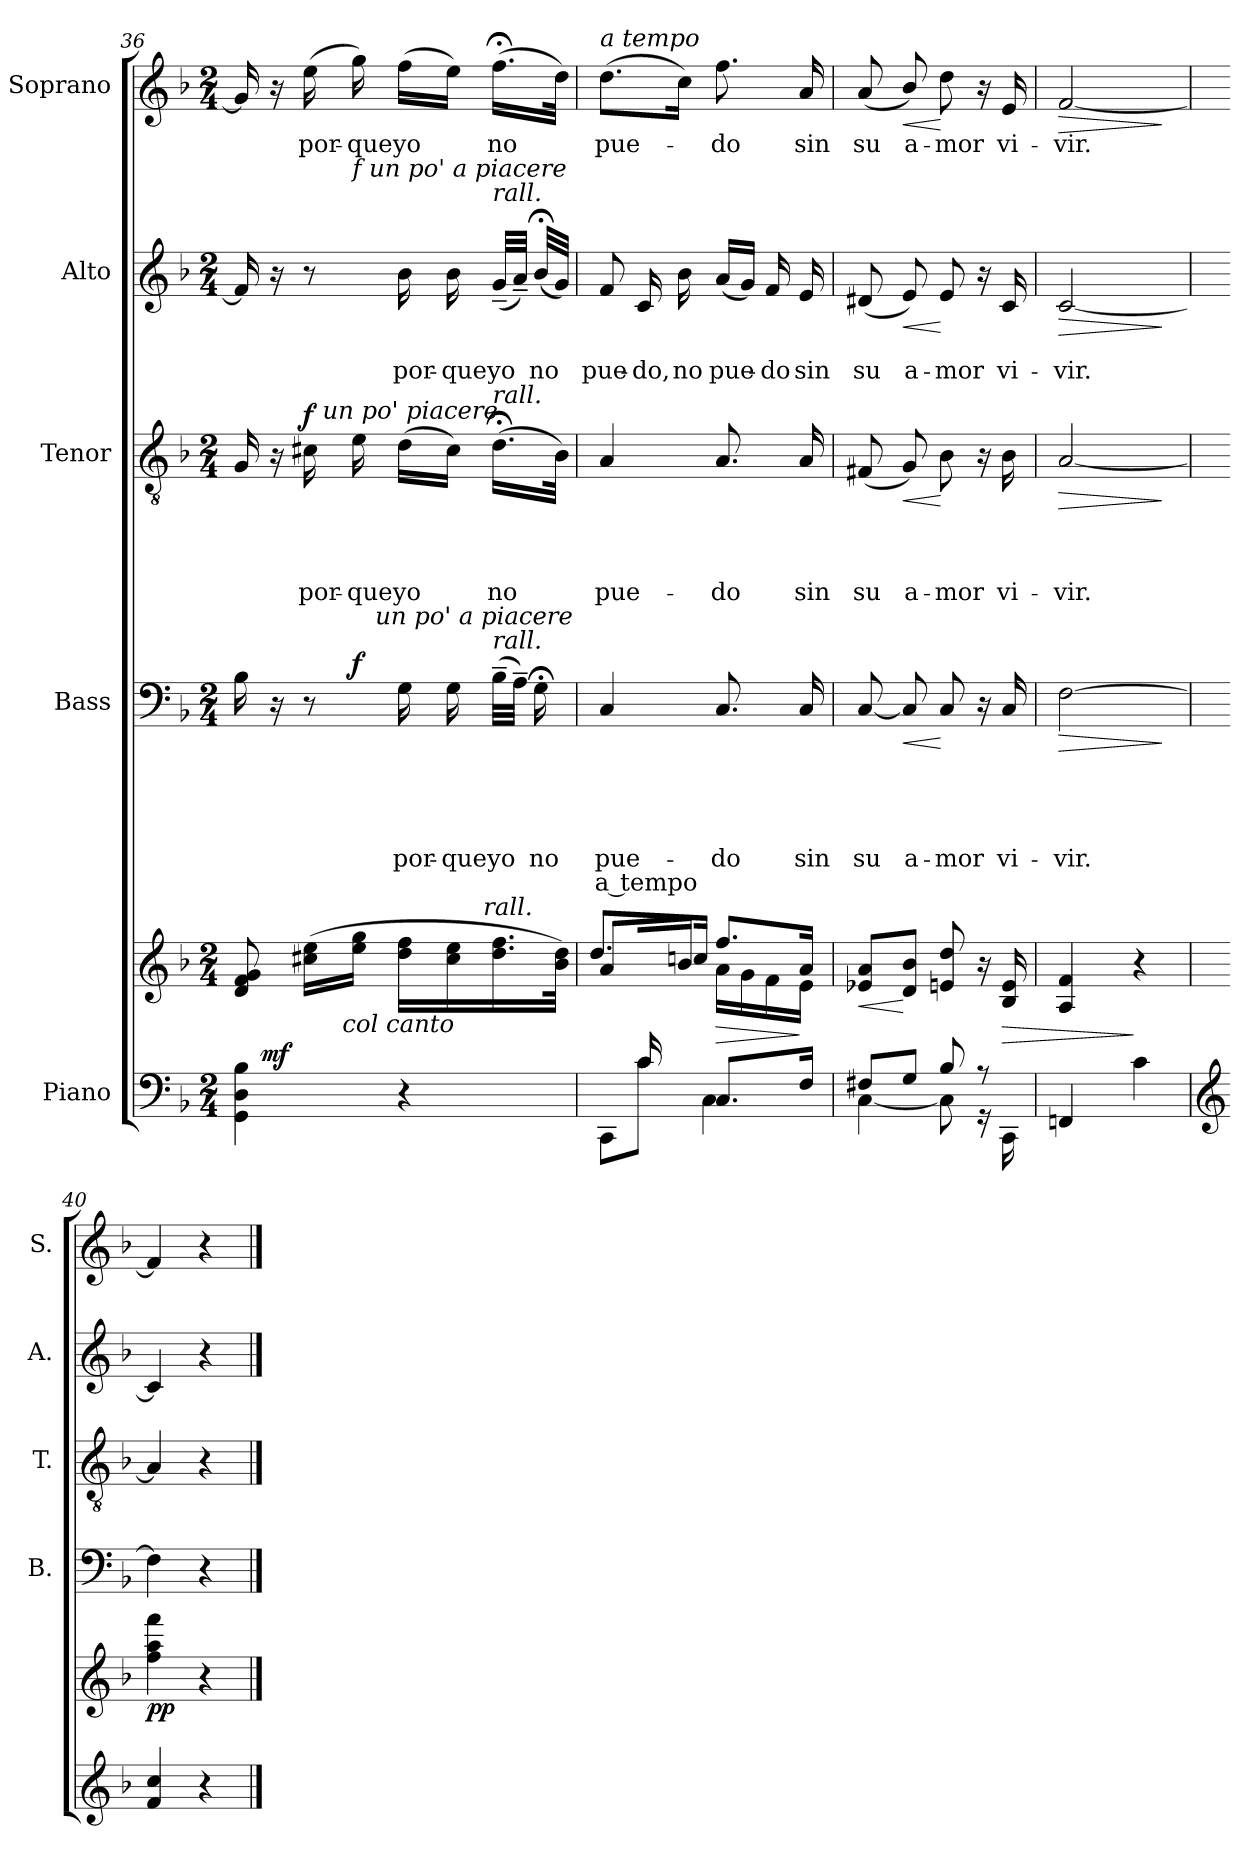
**kern	**kern	**dynam	**kern	**text	**text	**text	**text	**text	**text	**dynam	**kern	**text	**text	**text	**text	**dynam	**kern	**text	**text	**dynam	**kern	**text	**dynam
*part5	*part5	*part5	*part4	*part4	*part4	*part4	*part4	*part4	*part4	*part4	*part3	*part3	*part3	*part3	*part3	*part3	*part2	*part2	*part2	*part2	*part1	*part1	*part1
*staff6	*staff5	*staff5/6	*staff4	*staff4	*staff4	*staff4	*staff4	*staff4	*staff4	*staff4	*staff3	*staff3	*staff3	*staff3	*staff3	*staff3	*staff2	*staff2	*staff2	*staff2	*staff1	*staff1	*staff1
*I"Piano	*	*	*I"Bass	*	*	*	*	*	*	*	*I"Tenor	*	*	*	*	*	*I"Alto	*	*	*	*I"Soprano	*	*
*	*	*	*I'B.	*	*	*	*	*	*	*	*I'T.	*	*	*	*	*	*I'A.	*	*	*	*I'S.	*	*
*clefF4	*clefG2	*	*clefF4	*	*	*	*	*	*	*	*clefGv2	*	*	*	*	*	*clefG2	*	*	*	*clefG2	*	*
*k[b-]	*k[b-]	*	*k[b-]	*	*	*	*	*	*	*	*k[b-]	*	*	*	*	*	*k[b-]	*	*	*	*k[b-]	*	*
*F:	*F:	*	*F:	*	*	*	*	*	*	*	*F:	*	*	*	*	*	*F:	*	*	*	*F:	*	*
*M2/4	*M2/4	*	*M2/4	*	*	*	*	*	*	*	*M2/4	*	*	*	*	*	*M2/4	*	*	*	*M2/4	*	*
=36	=36	=36	=36	=36	=36	=36	=36	=36	=36	=36	=36	=36	=36	=36	=36	=36	=36	=36	=36	=36	=36	=36	=36
*^	*^	*	*^	*	*	*	*	*	*	*	*^	*	*	*	*	*	*^	*	*	*	*	*	*
*	*	*	*^	*	*	*^	*	*	*	*	*	*	*	*	*	*	*	*	*	*	*	*	*	*	*	*	*	*
4GG\ 4D\ 4B-\	24ryy	8d/ 8f/ 8g/	6ryy	3ryy	.	16B-\	8.ryy	8..ryy	.	.	.	.	.	.	.	16G/	8ryy	.	.	.	.	.	16f/]	8.ryy	.	.	.	16g/]	.	.
.	96ryy	.	.	.	.	.	.	.	.	.	.	.	.	.	.	.	.	.	.	.	.	.	.	.	.	.	.	.	.	.
!	!	!	!	!	!LO:DY:a=2	!	!	!	!	!	!	!	!	!	!	!	!	!	!	!	!	!	!	!	!	!	!	!	!	!
.	3ryy	.	.	.	mf	.	.	.	.	.	.	.	.	.	.	.	.	.	.	.	.	.	.	.	.	.	.	.	.	.
.	.	.	.	.	.	16rC	.	.	.	.	.	.	.	.	.	16rA	.	.	.	.	.	.	16ra	.	.	.	.	16ra	.	.
!	!	!	!	!	!	!	!	!	!	!	!	!	!	!	!	!	!	!	!	!	!LO:LY:b	!LO:DY:a	!	!	!	!	!	!	!LO:LY:b	!
.	.	(>16cc#X\ 16ee\LL	.	.	.	8r	.	.	.	.	.	.	.	.	.	16c#X\	32ryy	.	.	.	por-	f	8r	.	.	.	.	(>16ee\	por-	.
!	!	!	!	!	!	!	!	!	!	!	!	!	!	!	!	!	!LO:TX:a:i:t=un po' piacere	!	!	!	!	!	!	!	!	!	!	!	!	!
.	.	.	.	.	.	.	.	.	.	.	.	.	.	.	.	.	4ryy	.	.	.	.	.	.	.	.	.	.	.	.	.
.	.	.	96ryy	.	.	.	.	.	.	.	.	.	.	.	.	.	.	.	.	.	.	.	.	.	.	.	.	.	.	.
!	!	!	!LO:TX:b:i:t=col canto	!	!	!	!	!	!	!	!	!	!	!	!	!	!	!	!	!	!	!	!	!	!	!	!	!	!	!
.	.	.	6ryy	.	.	.	.	.	.	.	.	.	.	.	.	.	.	.	.	.	.	.	.	.	.	.	.	.	.	.
!	!	!	!	!	!	!	!	!	!	!	!	!	!	!	!	!	!	!	!	!	!	!	!	!LO:TX:a:i:t=f un po' a piacere	!	!	!	!	!	!
!	!	!	!	!	!	!	!	!	!	!	!	!	!	!	!LO:DY:a	!	!	!	!	!	!LO:LY:b	!	!	!	!	!	!	!	!LO:LY:b	!
.	.	16ee\ 16gg\JJ	.	.	.	.	4ryy	.	.	.	.	.	.	.	f	16e\	.	.	.	.	-que	.	.	4ryy	.	.	.	16gg\)	-que	.
!	!	!	!	!	!	!	!	!LO:TX:a:i:t=un po' a piacere	!	!	!	!	!	!	!	!	!	!	!	!	!	!	!	!	!	!	!	!	!	!
.	.	.	.	.	.	.	.	4ryy	.	.	.	.	.	.	.	.	.	.	.	.	.	.	.	.	.	.	.	.	.	.
!	!	!	!	!	!	!	!	!	!	!	!	!	!LO:LY:b	!	!	!	!	!	!	!	!LO:LY:b	!	!	!	!	!LO:LY:b	!	!	!LO:LY:b	!
4r	.	16dd\ 16ff\LL	.	.	.	16G\	.	.	.	.	.	.	por-	.	.	(>16d\LL	.	.	.	.	yo	.	16b-\	.	.	por-	.	(>16ff\LL	yo	.
!	!	!	!	!	!	!	!	!	!	!	!	!	!LO:LY:b	!	!	!	!	!	!	!	!	!	!	!	!	!LO:LY:b	!	!	!	!
.	.	16cc#\ 16ee\	.	.	.	16G\	.	.	.	.	.	.	-que	.	.	16c#\JJ)	.	.	.	.	.	.	16b-\	.	.	-que	.	16ee\JJ)	.	.
.	.	.	.	48.ryy	.	.	.	.	.	.	.	.	.	.	.	.	.	.	.	.	.	.	.	.	.	.	.	.	.	.
.	.	.	12...ryy	.	.	.	.	.	.	.	.	.	.	.	.	.	.	.	.	.	.	.	.	.	.	.	.	.	.	.
!	!	!	!	!LO:TX:a:i:t=rall.	!	!	!	!	!	!	!	!	!	!	!	!	!	!	!	!	!	!	!	!	!	!	!	!	!	!
.	.	.	.	12ryy	.	.	.	.	.	.	.	.	.	.	.	.	.	.	.	.	.	.	.	.	.	.	.	.	.	.
!	!	!	!	!	!	!	!	!	!	!	!	!	!	!	!	!	!	!	!	!	!	!	!LO:TX:a:i:t=rall.	!	!	!	!	!	!	!
!	!	!	!	!	!	!	!	!	!	!	!	!	!	!	!	!LO:TX:a:i:t=rall.	!	!	!	!	!	!	!	!	!	!	!	!	!	!
!	!	!	!	!	!	!LO:TX:a:i:t=rall.	!	!	!	!	!	!	!	!	!	!	!	!	!	!	!	!	!	!	!	!	!	!	!	!
!	!	!	!	!	!	!	!	!	!	!	!	!	!LO:LY:b	!	!	!	!	!	!	!	!LO:LY:b	!	!	!	!	!LO:LY:b	!	!	!LO:LY:b	!
.	.	16.dd\ 16.ff\	.	.	.	(>32B-~>\LLL	.	.	.	.	.	.	yo	.	.	(>16.d;<\LL	.	.	.	.	no	.	(<32g~</LLL	.	.	yo	.	(>16.ff;<\LL	no	.
.	12ryy	.	.	.	.	.	.	.	.	.	.	.	.	.	.	.	.	.	.	.	.	.	.	.	.	.	.	.	.	.
.	.	.	.	.	.	32A~>\JJJ)	.	.	.	.	.	.	.	.	.	.	16.ryy	.	.	.	.	.	32a~</JJJ)	.	.	.	.	.	.	.
!	!	!	!	!	!	!	!	!	!	!	!	!	!LO:LY:b	!	!	!	!	!	!	!	!	!	!	!	!	!LO:LY:b	!	!	!	!
.	.	.	.	.	.	16G;<\	16ryy	.	.	.	.	.	no	.	.	.	.	.	.	.	.	.	(<32b-;/LLL	16ryy	.	no	.	.	.	.
.	.	.	.	24ryy	.	.	.	.	.	.	.	.	.	.	.	.	.	.	.	.	.	.	.	.	.	.	.	.	.	.
.	48.ryy	32b-\ 32dd\JJk)	.	.	.	.	.	32ryy	.	.	.	.	.	.	.	32B-\JJk)	.	.	.	.	.	.	32g/JJJ)	.	.	.	.	32dd\JJk)	.	.
.	.	.	.	96ryy	.	.	.	.	.	.	.	.	.	.	.	.	.	.	.	.	.	.	.	.	.	.	.	.	.	.
!!LO:LB:g=z
=37	=37	=37	=37	=37	=37	=37	=37	=37	=37	=37	=37	=37	=37	=37	=37	=37	=37	=37	=37	=37	=37	=37	=37	=37	=37	=37	=37	=37	=37	=37
*	*^	*	*	*	*	*	*	*	*	*	*	*	*	*	*	*	*	*	*	*	*	*	*	*	*	*	*	*	*	*
!	!	!	!	!	!	!	!	!	!	!	!	!	!	!	!	!	!	!	!	!	!	!	!	!	!	!	!	!	!LO:TX:a:i:t=a tempo	!	!
!	!	!	!	!	!	!	!	!	!	!	!	!	!	!	!	!	!	!	!	!	!	!	!	!LO:TX:a:i:t=a tempo	!	!	!	!	!	!	!
!	!	!	!	!	!	!	!	!	!	!	!	!	!	!	!	!	!LO:TX:a:i:t=a tempo	!	!	!	!	!	!	!	!	!	!	!	!	!	!
!	!	!	!	!	!	!	!LO:TX:a:i:t=a tempo	!	!	!	!	!	!	!	!	!	!	!	!	!	!	!	!	!	!	!	!	!	!	!	!
!	!	!	!	!	!	!	!	!	!	!	!	!	!	!LO:LY:b	!LO:LY:b	!	!	!	!	!	!	!LO:LY:b	!	!	!	!	!LO:LY:b	!	!	!LO:LY:b	!
*	*	*	*	*v	*v	*	*	*	*	*	*	*	*	*	*	*	*v	*v	*	*	*	*	*	*v	*v	*	*	*	*	*	*
*	*	*	*	*	*	*v	*v	*v	*	*	*	*	*	*	*	*	*	*	*	*	*	*	*	*	*	*	*	*
8ryy	8CC\L	4ryy	8a\	8.dd/L	.	4C/	.	.	.	.	pue-	a tempo	.	4A/	.	.	.	pue-	.	8f/	.	pue-	.	(>8.dd\L	pue-	.
!	!	!	!	!	!	!	!	!	!	!	!	!	!	!	!	!	!	!	!	!	!	!LO:LY:b	!	!	!	!
16c/LL	8c\J	.	16ryy	.	.	.	.	.	.	.	.	.	.	.	.	.	.	.	.	16c/	.	-do,	.	.	.	.
!	!	!	!	!	!	!	!	!	!	!	!	!	!	!	!	!	!	!	!	!	!	!LO:LY:b	!	!	!	!
4ryy	.	.	16b-/JJ	16ccn/Jk	.	.	.	.	.	.	.	.	.	.	.	.	.	.	.	16b-\	.	no	.	16cc\Jk)	.	.
!	!	!	!	!	!LO:HP:b	!	!	!	!	!	!LO:LY:b	!	!	!	!	!	!	!LO:LY:b	!	!	!	!LO:LY:b	!	!	!LO:LY:b	!
.	8.C/L	4C\	8.ff/L	16a\LL	>	8.C/	.	.	.	.	-do	.	.	8.A/	.	.	.	-do	.	(<16a/LL	.	pue-	.	8.ff\	-do	.
.	.	.	.	16g\	.	.	.	.	.	.	.	.	.	.	.	.	.	.	.	16g/JJ)	.	.	.	.	.	.
!	!	!	!	!	!	!	!	!	!	!	!	!	!	!	!	!	!	!	!	!	!	!LO:LY:b	!	!	!	!
.	.	.	.	16f\	.	.	.	.	.	.	.	.	.	.	.	.	.	.	.	16f/	.	-do	.	.	.	.
!	!	!	!	!	!	!	!	!	!	!	!LO:LY:b	!	!	!	!	!	!	!LO:LY:b	!	!	!	!LO:LY:b	!	!	!LO:LY:b	!
16ryy	16F/Jk	.	16a/Jk	16e\JJ	]	16C/	.	.	.	.	sin	.	.	16A/	.	.	.	sin	.	16e/	.	sin	.	16a/	sin	.
*	*v	*v	*	*	*	*	*	*	*	*	*	*	*	*	*	*	*	*	*	*	*	*	*	*	*	*
=38	=38	=38	=38	=38	=38	=38	=38	=38	=38	=38	=38	=38	=38	=38	=38	=38	=38	=38	=38	=38	=38	=38	=38	=38	=38
!	!	!	!	!LO:HP:b	!	!	!	!	!	!LO:LY:b	!	!	!	!	!	!	!LO:LY:b	!	!	!	!LO:LY:b	!	!	!LO:LY:b	!
*	*	*v	*v	*	*	*	*	*	*	*	*	*	*	*	*	*	*	*	*	*	*	*	*	*	*
8F#X/L	[<4C\	8e-X/ 8a/L	<	[<8C/	.	.	.	.	su	.	.	(<8F#X/	.	.	.	su	.	(<8d#X/	.	su	.	(<8a/	su	.
!	!	!	!	!	!	!	!	!	!LO:LY:b	!	!LO:HP:b	!	!	!	!	!LO:LY:b	!LO:HP:b	!	!	!LO:LY:b	!LO:HP:b	!	!LO:LY:b	!LO:HP:b
8G/J	.	8d/ 8b-/J	[	8C/]	.	.	.	.	a-	.	<	8G/)	.	.	.	a-	<	8e/)	.	a-	<	8b-/)	a-	<
!	!	!	!	!	!	!	!	!	!LO:LY:b	!	!	!	!	!	!	!LO:LY:b	!	!	!	!LO:LY:b	!	!	!LO:LY:b	!
8B-/	8C\]	8en/ 8dd/	.	8C/	.	.	.	.	-mor	.	[	8B-\	.	.	.	-mor	[	8e/	.	-mor	[	8dd\	-mor	[
8rA	16rFF	16ra	.	16rC	.	.	.	.	.	.	.	16rA	.	.	.	.	.	16ra	.	.	.	16ra	.	.
!	!	!	!LO:HP:b	!	!	!	!	!	!LO:LY:b	!	!	!	!	!	!	!LO:LY:b	!	!	!	!LO:LY:b	!	!	!LO:LY:b	!
.	16CC\	16B-/ 16e/	>	16C/	.	.	.	.	vi-	.	.	16B-\	.	.	.	vi-	.	16c/	.	vi-	.	16e/	vi-	.
=39	=39	=39	=39	=39	=39	=39	=39	=39	=39	=39	=39	=39	=39	=39	=39	=39	=39	=39	=39	=39	=39	=39	=39	=39
*	*	*^	*	*	*	*	*	*	*	*	*	*	*	*	*	*	*	*	*	*	*	*	*	*
!	!	!	!	!	!	!	!	!	!	!LO:LY:b	!	!LO:HP:b	!	!	!	!	!LO:LY:b	!LO:HP:b	!	!	!LO:LY:b	!LO:HP:b	!	!LO:LY:b	!LO:HP:b
*v	*v	*	*	*	*	*	*	*	*	*	*	*	*	*	*	*	*	*	*	*	*	*	*	*	*
4FFn/	8ryy	4A/ 4f/	.	[>2F\	.	.	.	.	-vir.	.	>	[<2A/	.	.	.	-vir.	>	[<2c/	.	-vir.	>	[<2f/	-vir.	>
.	4.ryy	.	.	.	.	.	.	.	.	.	.	.	.	.	.	.	.	.	.	.	.	.	.	.
4c\	.	4r	]	.	.	.	.	.	.	.	.	.	.	.	.	.	.	.	.	.	.	.	.	.
*	*v	*v	*	*	*	*	*	*	*	*	*	*	*	*	*	*	*	*	*	*	*	*	*	*
.	.	.	.	.	.	.	.	.	.	]	.	.	.	.	.	]	.	.	.	]	.	.	]
=40	=40	=40	=40	=40	=40	=40	=40	=40	=40	=40	=40	=40	=40	=40	=40	=40	=40	=40	=40	=40	=40	=40	=40
*clefG2	*	*	*	*	*	*	*	*	*	*	*	*	*	*	*	*	*	*	*	*	*	*	*
!	!	!LO:DY:b	!	!	!	!	!	!	!	!	!	!	!	!	!	!	!	!	!	!	!	!	!
4f/ 4cc/	4ff\ 4aa\ 4fff\	pp	4F\]	.	.	.	.	.	.	.	4A/]	.	.	.	.	.	4c/]	.	.	.	4f/]	.	.
4r	4r	.	4r	.	.	.	.	.	.	.	4r	.	.	.	.	.	4r	.	.	.	4r	.	.
==	==	==	==	==	==	==	==	==	==	==	==	==	==	==	==	==	==	==	==	==	==	==	==
*-	*-	*-	*-	*-	*-	*-	*-	*-	*-	*-	*-	*-	*-	*-	*-	*-	*-	*-	*-	*-	*-	*-	*-
